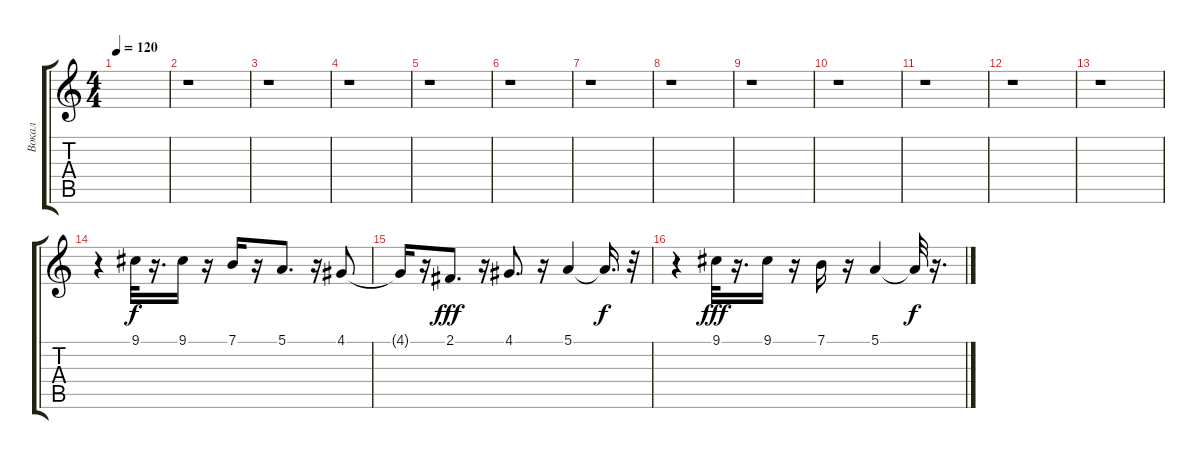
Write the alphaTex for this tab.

\track ("Вокал" "Вокал") {instrument fx5brightness}
\staff {score tabs}
\tuning (E4 B3 G3 D3 A2 E2) {hide}
\ts (4 4)
\tempo 120
\clef g2
\ks c
|
r.1 |
r.1 |
r.1 |
r.1 |
r.1 |
r.1 |
r.1 |
r.1 |
r.1 |
r.1 |
r.1 |
r.1 |
r.4 9.1.32 r.16{d} 9.1.16 r.16 7.1.16 r.16 5.1.8{d} r.16 4.1.8 |
4.1{t}.16{dy f} r.16 2.1.8{d dy fff} r.16 4.1.8{d} r.16 5.1.4 5.1{t}.16{d dy f} r.32 |
r.4 9.1.32{dy fff} r.16{d} 9.1.16 r.16 7.1.16 r.16 5.1.4 5.1{t}.32{dy f} r.16{d}
